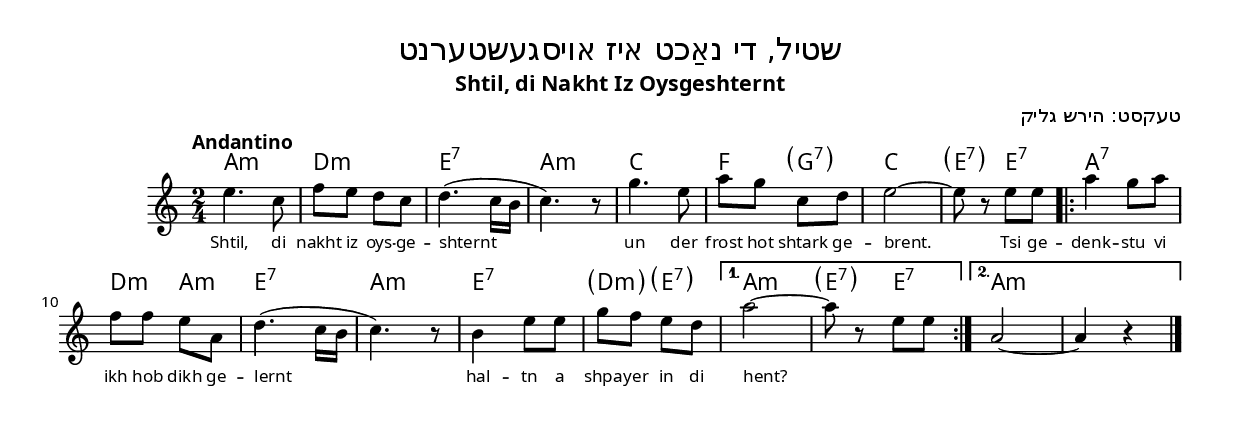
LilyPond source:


\header {
  poet = "טעקסט: הירש גליק"
  title = "שטיל, די נאַכט איז אויסגעשטערנט"
  subtitle = "Shtil, di Nakht Iz Oysgeshternt"
  }
\version "2.18.2"
\language "english"
#(set-global-staff-size 17)

end =
  #(define-music-function
    (parser location signature)
    (fraction?)
  #{
    \once \omit Staff.TimeSignature \time #signature
  #})

\layout {
  \context {  % Use Typewriter font for chord symbols
    \ChordNames {
      \set chordChanges = ##t
      \override ChordName.font-family = #'typewriter
      }
    }
  \context {  % Change font size for lyrics
    \Lyrics {
      \override LyricText.font-size = #'-1
      }
    }
  \context {  % Beam according to rhythm
    \Staff {
      \set Timing.beamExceptions = #'()
      }
    }
  }

\paper {      % Load fonts
  fonts = #
  (make-pango-font-tree
   "Linux Libertine"
   "Linux Biolinum"
   "Courier 10 Pitch"
   (/ (* staff-height pt) 2.5)
    )
  bookTitleMarkup = \markup {
    \override #'(baseline-skip . 3.5)
    \column {
      \fill-line { \fromproperty #'header:dedication }
      \override #'(baseline-skip . 3.5)
      \column {
        \fill-line {
          \override #'(font-name . "Drugulin CLM")
          \huge \larger \larger \bold
          \fromproperty #'header:title
          }
        \fill-line {
          \large \bold
          \fromproperty #'header:subtitle
          }
        \fill-line {
          \smaller \bold
          \fromproperty #'header:subsubtitle
          }
        \fill-line {
          \fromproperty #'header:meter
          \fromproperty #'header:arranger
          }
          \fill-line {
          \override #'(font-name . "Drugulin CLM")
          \fromproperty #'header:composer
          { \large \bold \fromproperty #'header:instrument }
          \override #'(font-name . "Drugulin CLM")
          \fromproperty #'header:poet
          }
        }
      }
    }
    scoreTitleMarkup = \markup {
      \column {
      \on-the-fly \print-all-headers { \bookTitleMarkup \hspace #1 }
      \fill-line {
        \null
        \override #'(font-name . "Drugulin CLM")
        \huge
        \lower #5
        \fromproperty #'header:piece
        }
      }
    }
  }

mel = \relative d'' {
  e4. c8       |
  f e d c     |
  d4.( c16 b   |
  c4.) r8      |
  g'4. e8       |
  a8 g c, d    |
  e2~           |
  e8 r e e      |

\repeat volta 2 {
   a4 g8 a      |
   f f e a,   |
   d4.( c16 b  | 
   c4.) r8     |
   b4 e8 e      |
   g f e d     | 
}
\alternative {
  {a'2~ | a8 r e e}
  {a,2~ | a4 r }
  }
}

acc = \chordmode {
  { a2:m    	|
    d:m 		|
    e:7   	|
    a:m     	|
    c     	|
    f4: \parenthesize g:7 |
    c2     	|
    \parenthesize e4:7 \once \set chordChanges = ##f e:7 |
  }
  \repeat volta 2 {
    a2:7    	| 
    d4:m a:m 	| 
    e2:7    	| 
    a:m      	|
    e:7     	| 
    \parenthesize d4:m \parenthesize e:7 | 
  }
  \alternative {
    { a2:m  	|
      \parenthesize e4:7 \once \set chordChanges = ##f e:7 |
    }
    { a2:m  	|
      a2:m 
    }
  }
}

\score {
  <<
    \new ChordNames {
      \acc

    }
    \new Staff {
      \clef treble
      \key a \minor
      \time 2/4
      \tempo Andantino
      \new Voice = "melody" {
        \mel
        \bar "|."
      }
    }
    \new Lyrics \lyricsto "melody" {
      Shtil, di nakht iz oys -- ge -- shternt
      un der frost hot shtark ge -- brent.
      Tsi ge -- denk -- stu vi ikh hob dikh ge -- lernt
      hal -- tn a shpa -- yer in di hent?
    }
  >>
}

